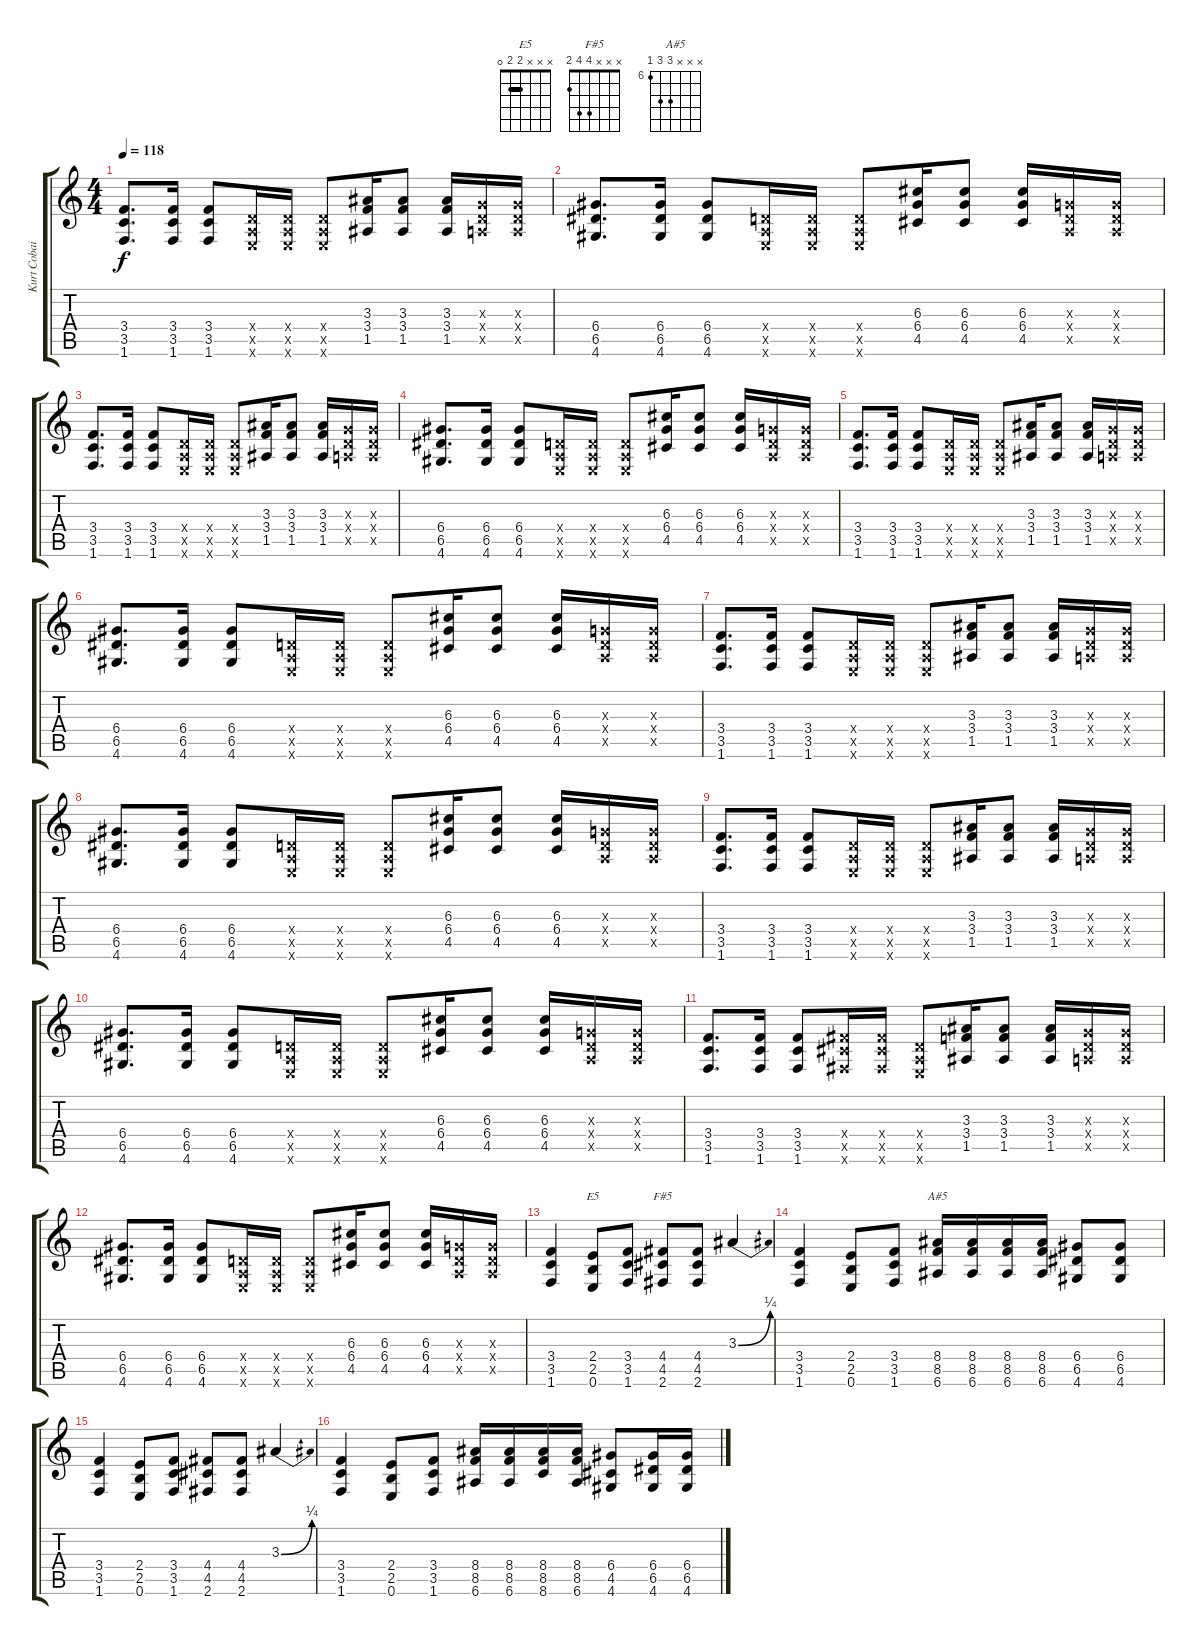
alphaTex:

\track ("Kurt Cobain" "Kurt Cobai") {instrument electricguitarclean}
\staff {score tabs}
\tuning (E4 B3 G3 D3 A2 E2) {hide}
\chord ("E5" x x x 2 2 0) {barre 2}
\chord ("F#5" x x x 4 4 2)
\chord ("A#5" x x x 8 8 6) {firstfret 6}
\ts (4 4)
\tempo 118
\clef g2
\ks c
(3.4 3.5 1.6).8{d dy f instrument distortionguitar} (3.4 3.5 1.6).16 (3.4 3.5 1.6).8 (0.4{x} 0.5{x} 0.6{x}).16 (0.4{x} 0.5{x} 0.6{x}).16 (0.4{x} 0.5{x} 0.6{x}).8 (3.3 3.4 1.5).16 (3.3 3.4 1.5).8 (3.3 3.4 1.5).16 (0.3{x} 0.4{x} 0.5{x}).16 (0.3{x} 0.4{x} 0.5{x}).16 |
(6.4 6.5 4.6).8{d} (6.4 6.5 4.6).16 (6.4 6.5 4.6).8 (0.4{x} 0.5{x} 0.6{x}).16 (0.4{x} 0.5{x} 0.6{x}).16 (0.4{x} 0.5{x} 0.6{x}).8 (6.3 6.4 4.5).16 (6.3 6.4 4.5).8 (6.3 6.4 4.5).16 (0.3{x} 0.4{x} 0.5{x}).16 (0.3{x} 0.4{x} 0.5{x}).16 |
(3.4 3.5 1.6).8{d} (3.4 3.5 1.6).16 (3.4 3.5 1.6).8 (0.4{x} 0.5{x} 0.6{x}).16 (0.4{x} 0.5{x} 0.6{x}).16 (0.4{x} 0.5{x} 0.6{x}).8 (3.3 3.4 1.5).16 (3.3 3.4 1.5).8 (3.3 3.4 1.5).16 (0.3{x} 0.4{x} 0.5{x}).16 (0.3{x} 0.4{x} 0.5{x}).16 |
(6.4 6.5 4.6).8{d} (6.4 6.5 4.6).16 (6.4 6.5 4.6).8 (0.4{x} 0.5{x} 0.6{x}).16 (0.4{x} 0.5{x} 0.6{x}).16 (0.4{x} 0.5{x} 0.6{x}).8 (6.3 6.4 4.5).16 (6.3 6.4 4.5).8 (6.3 6.4 4.5).16 (0.3{x} 0.4{x} 0.5{x}).16 (0.3{x} 0.4{x} 0.5{x}).16 |
(3.4 3.5 1.6).8{d} (3.4 3.5 1.6).16 (3.4 3.5 1.6).8 (0.4{x} 0.5{x} 0.6{x}).16 (0.4{x} 0.5{x} 0.6{x}).16 (0.4{x} 0.5{x} 0.6{x}).8 (3.3 3.4 1.5).16 (3.3 3.4 1.5).8 (3.3 3.4 1.5).16 (0.3{x} 0.4{x} 0.5{x}).16 (0.3{x} 0.4{x} 0.5{x}).16 |
(6.4 6.5 4.6).8{d} (6.4 6.5 4.6).16 (6.4 6.5 4.6).8 (0.4{x} 0.5{x} 0.6{x}).16 (0.4{x} 0.5{x} 0.6{x}).16 (0.4{x} 0.5{x} 0.6{x}).8 (6.3 6.4 4.5).16 (6.3 6.4 4.5).8 (6.3 6.4 4.5).16 (0.3{x} 0.4{x} 0.5{x}).16 (0.3{x} 0.4{x} 0.5{x}).16 |
(3.4 3.5 1.6).8{d} (3.4 3.5 1.6).16 (3.4 3.5 1.6).8 (0.4{x} 0.5{x} 0.6{x}).16 (0.4{x} 0.5{x} 0.6{x}).16 (0.4{x} 0.5{x} 0.6{x}).8 (3.3 3.4 1.5).16 (3.3 3.4 1.5).8 (3.3 3.4 1.5).16 (0.3{x} 0.4{x} 0.5{x}).16 (0.3{x} 0.4{x} 0.5{x}).16 |
(6.4 6.5 4.6).8{d} (6.4 6.5 4.6).16 (6.4 6.5 4.6).8 (0.4{x} 0.5{x} 0.6{x}).16 (0.4{x} 0.5{x} 0.6{x}).16 (0.4{x} 0.5{x} 0.6{x}).8 (6.3 6.4 4.5).16 (6.3 6.4 4.5).8 (6.3 6.4 4.5).16 (0.3{x} 0.4{x} 0.5{x}).16 (0.3{x} 0.4{x} 0.5{x}).16 |
(3.4 3.5 1.6).8{d} (3.4 3.5 1.6).16 (3.4 3.5 1.6).8 (0.4{x} 0.5{x} 0.6{x}).16 (0.4{x} 0.5{x} 0.6{x}).16 (0.4{x} 0.5{x} 0.6{x}).8 (3.3 3.4 1.5).16 (3.3 3.4 1.5).8 (3.3 3.4 1.5).16 (0.3{x} 0.4{x} 0.5{x}).16 (0.3{x} 0.4{x} 0.5{x}).16 |
(6.4 6.5 4.6).8{d} (6.4 6.5 4.6).16 (6.4 6.5 4.6).8 (0.4{x} 0.5{x} 0.6{x}).16 (0.4{x} 0.5{x} 0.6{x}).16 (0.4{x} 0.5{x} 0.6{x}).8 (6.3 6.4 4.5).16 (6.3 6.4 4.5).8 (6.3 6.4 4.5).16 (0.3{x} 0.4{x} 0.5{x}).16 (0.3{x} 0.4{x} 0.5{x}).16 |
(3.4 3.5 1.6).8{d} (3.4 3.5 1.6).16 (3.4 3.5 1.6).8 (4.4{x} 4.5{x} 2.6{x}).16 (4.4{x} 4.5{x} 2.6{x}).16 (0.4{x} 0.5{x} 0.6{x}).8 (3.3 3.4 1.5).16 (3.3 3.4 1.5).8 (3.3 3.4 1.5).16 (0.3{x} 0.4{x} 0.5{x}).16 (0.3{x} 0.4{x} 0.5{x}).16 |
(6.4 6.5 4.6).8{d} (6.4 6.5 4.6).16 (6.4 6.5 4.6).8 (0.4{x} 0.5{x} 0.6{x}).16 (0.4{x} 0.5{x} 0.6{x}).16 (0.4{x} 0.5{x} 0.6{x}).8 (6.3 6.4 4.5).16 (6.3 6.4 4.5).8 (6.3 6.4 4.5).16 (0.3{x} 0.4{x} 0.5{x}).16 (0.3{x} 0.4{x} 0.5{x}).16 |
(3.4 3.5 1.6).4 (2.4 2.5 0.6).8{ch "E5"} (3.4 3.5 1.6).8 (4.4 4.5 2.6).8{ch "F#5"} (4.4 4.5 2.6).8 3.3{be (bend 0 0 60 1)}.4 |
(3.4 3.5 1.6).4 (2.4 2.5 0.6).8 (3.4 3.5 1.6).8 (8.4 8.5 6.6).16{ch "A#5"} (8.4 8.5 6.6).16 (8.4 8.5 6.6).16 (8.4 8.5 6.6).16 (6.4 6.5 4.6).8 (6.4 6.5 4.6).8 |
(3.4 3.5 1.6).4 (2.4 2.5 0.6).8 (3.4 3.5 1.6).8 (4.4 4.5 2.6).8 (4.4 4.5 2.6).8 3.3{be (bend 0 0 60 1)}.4 |
(3.4 3.5 1.6).4 (2.4 2.5 0.6).8 (3.4 3.5 1.6).8 (8.4 8.5 6.6).16 (8.4 8.5 6.6).16 (8.4 8.5 8.6).16 (8.4 8.5 6.6).16 (6.4 4.5 4.6).8 (6.4 6.5 4.6).16 (6.4 6.5 4.6).16
